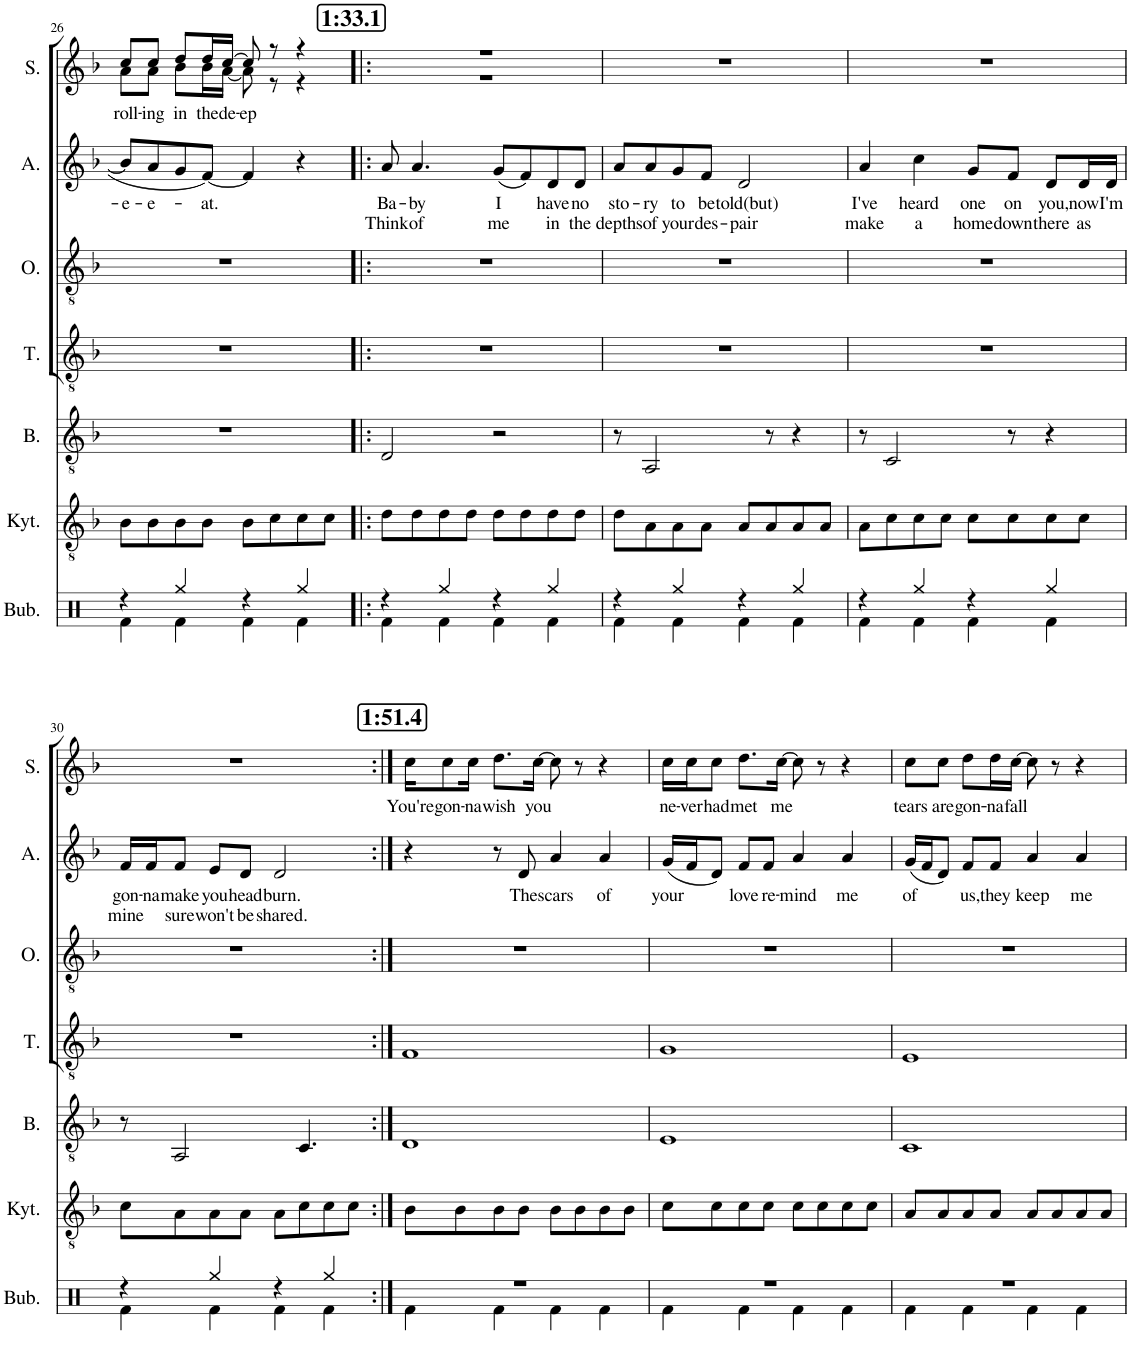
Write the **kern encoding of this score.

**kern	**kern	**kern	**kern	**kern	**kern	**text	**text	**kern	**text
*part7	*part6	*part5	*part4	*part3	*part2	*part2	*part2	*part1	*part1
*staff7	*staff6	*staff5	*staff4	*staff3	*staff2	*staff2	*staff2	*staff1	*staff1
*I"Bubny	*I"Klasická kytara	*I"Bass	*I"Tenor	*I"Ozdoby	*I"Alto	*	*	*I"Soprán	*
*I'Bub.	*I'Kyt.	*I'B.	*I'T.	*I'O.	*I'A.	*	*	*I'S.	*
!!LO:PB:g=z
*clefX	*clefGv2	*clefGv2	*clefGv2	*clefGv2	*clefG2	*	*	*clefG2	*
*k[]	*k[b-]	*k[b-]	*k[b-]	*k[b-]	*k[b-]	*	*	*k[b-]	*
*M4/4	*M4/4	*M4/4	*M4/4	*M4/4	*M4/4	*	*	*M4/4	*
=26	=26	=26	=26	=26	=26	=26	=26	=26	=26
*^	*	*	*	*	*	*	*	*	*
!	!	!	!	!	!	!	!LO:LY:b	!	!	!LO:LY:b
*	*	*	*	*	*	*	*	*	*^	*
4r	4Rf\	8B-\L	1r	1r	1r	8b-/L]	-e-	.	8cc/L	8a\L	roll-
!	!	!	!	!	!	!	!LO:LY:b	!	!	!	!LO:LY:b
.	.	8B-\	.	.	.	8a/	-e-	.	8cc/J	8a\J	-ing
!	!	!	!	!	!	!	!	!	!	!	!LO:LY:b
4Rgg/	4Rf\	8B-\	.	.	.	8g/	.	.	8dd/L	8b-\L	in
!	!	!	!	!	!	!	!LO:LY:b	!	!	!	!LO:LY:b
.	.	8B-\J	.	.	.	[8f/J	-at.	.	16dd/L	16b-\L	the
!	!	!	!	!	!	!	!	!	!	!	!LO:LY:b
.	.	.	.	.	.	.	.	.	[16cc/JJ	[16a\JJ	de-
!	!	!	!	!	!	!	!	!	!	!	!LO:LY:b
4r	4Rf\	8B-\L	.	.	.	4f/]	.	.	8cc/]	8a\]	-ep
.	.	8c\	.	.	.	.	.	.	8r	8r	.
4Rgg/	4Rf\	8c\	.	.	.	4r	.	.	4r	4r	.
.	.	8c\J	.	.	.	.	.	.	.	.	.
!!LO:REH:place=s1:a:B:cj:fs=14:t=1&colon;33.1	!!
=27!|:	=27!|:	=27!|:	=27!|:	=27!|:	=27!|:	=27!|:	=27!|:	=27!|:	=27!|:	=27!|:	=27!|:
!	!	!	!	!	!	!	!LO:LY:b	!LO:LY:b	!	!	!
4r	4Rf\	8d\L	2D/	1r	1r	8a/	Ba-	Think	1r	1r	.
!	!	!	!	!	!	!	!LO:LY:b	!LO:LY:b	!	!	!
.	.	8d\	.	.	.	4.a/	-by	of	.	.	.
4Rgg/	4Rf\	8d\	.	.	.	.	.	.	.	.	.
.	.	8d\J	.	.	.	.	.	.	.	.	.
!	!	!	!	!	!	!	!LO:LY:b	!LO:LY:b	!	!	!
4r	4Rf\	8d\L	2r	.	.	(8g/L	I	me	.	.	.
.	.	8d\	.	.	.	8f/)	.	.	.	.	.
!	!	!	!	!	!	!	!LO:LY:b	!LO:LY:b	!	!	!
4Rgg/	4Rf\	8d\	.	.	.	8d/	have	in	.	.	.
!	!	!	!	!	!	!	!LO:LY:b	!LO:LY:b	!	!	!
.	.	8d\J	.	.	.	8d/J	no	the	.	.	.
*	*	*	*	*	*	*	*	*	*v	*v	*
=28	=28	=28	=28	=28	=28	=28	=28	=28	=28	=28
!	!	!	!	!	!	!	!LO:LY:b	!LO:LY:b	!	!
4r	4Rf\	8d\L	8r	1r	1r	8a/L	sto-	depths	1r	.
!	!	!	!	!	!	!	!LO:LY:b	!LO:LY:b	!	!
.	.	8A\	2AA/	.	.	8a/	-ry	of	.	.
!	!	!	!	!	!	!	!LO:LY:b	!LO:LY:b	!	!
4Rgg/	4Rf\	8A\	.	.	.	8g/	to	your	.	.
!	!	!	!	!	!	!	!LO:LY:b	!LO:LY:b	!	!
.	.	8A\J	.	.	.	8f/J	be	des-	.	.
!	!	!	!	!	!	!	!LO:LY:b	!LO:LY:b	!	!
4r	4Rf\	8A/L	.	.	.	2d/	told(but)	-pair	.	.
.	.	8A/	8r	.	.	.	.	.	.	.
4Rgg/	4Rf\	8A/	4r	.	.	.	.	.	.	.
.	.	8A/J	.	.	.	.	.	.	.	.
=29	=29	=29	=29	=29	=29	=29	=29	=29	=29	=29
!	!	!	!	!	!	!	!LO:LY:b	!LO:LY:b	!	!
4r	4Rf\	8A\L	8r	1r	1r	4a/	I've	make	1r	.
.	.	8c\	2C/	.	.	.	.	.	.	.
!	!	!	!	!	!	!	!LO:LY:b	!LO:LY:b	!	!
4Rgg/	4Rf\	8c\	.	.	.	4cc\	heard	a	.	.
.	.	8c\J	.	.	.	.	.	.	.	.
!	!	!	!	!	!	!	!LO:LY:b	!LO:LY:b	!	!
4r	4Rf\	8c\L	.	.	.	8g/L	one	home	.	.
!	!	!	!	!	!	!	!LO:LY:b	!LO:LY:b	!	!
.	.	8c\	8r	.	.	8f/J	on	down	.	.
!	!	!	!	!	!	!	!LO:LY:b	!LO:LY:b	!	!
4Rgg/	4Rf\	8c\	4r	.	.	8d/L	you,	there	.	.
!	!	!	!	!	!	!	!LO:LY:b	!LO:LY:b	!	!
.	.	8c\J	.	.	.	16d/L	now	as	.	.
!	!	!	!	!	!	!	!LO:LY:b	!	!	!
.	.	.	.	.	.	16d/JJ	I'm	.	.	.
!!LO:LB:g=z
=30	=30	=30	=30	=30	=30	=30	=30	=30	=30	=30
!	!	!	!	!	!	!	!LO:LY:b	!LO:LY:b	!	!
4r	4Rf\	8c\L	8r	1r	1r	16f/LL	gon-	mine	1r	.
!	!	!	!	!	!	!	!LO:LY:b	!	!	!
.	.	.	.	.	.	16f/J	-na	.	.	.
!	!	!	!	!	!	!	!LO:LY:b	!LO:LY:b	!	!
.	.	8A\	2AA/	.	.	8f/J	make	sure	.	.
!	!	!	!	!	!	!	!LO:LY:b	!LO:LY:b	!	!
4Rgg/	4Rf\	8A\	.	.	.	8e/L	you	won't	.	.
!	!	!	!	!	!	!	!LO:LY:b	!LO:LY:b	!	!
.	.	8A\J	.	.	.	8d/J	head	be	.	.
!	!	!	!	!	!	!	!LO:LY:b	!LO:LY:b	!	!
4r	4Rf\	8A\L	.	.	.	2d/	burn.	shared.	.	.
.	.	8c\	4.C/	.	.	.	.	.	.	.
4Rgg/	4Rf\	8c\	.	.	.	.	.	.	.	.
.	.	8c\J	.	.	.	.	.	.	.	.
!!LO:REH:place=s1:a:B:cj:fs=14:t=1&colon;51.4
=31:|!	=31:|!	=31:|!	=31:|!	=31:|!	=31:|!	=31:|!	=31:|!	=31:|!	=31:|!	=31:|!
!	!	!	!	!	!	!	!	!	!	!LO:LY:b
1r	4Rf\	8B-\L	1D	1F	1r	4r	.	.	16cc\KL	You're
!	!	!	!	!	!	!	!	!	!	!LO:LY:b
.	.	.	.	.	.	.	.	.	8cc\	gon-
.	.	8B-\	.	.	.	.	.	.	.	.
!	!	!	!	!	!	!	!	!	!	!LO:LY:b
.	.	.	.	.	.	.	.	.	16cc\Jk	-na
!	!	!	!	!	!	!	!	!	!	!LO:LY:b
.	4Rf\	8B-\	.	.	.	8r	.	.	8.dd\L	wish
!	!	!	!	!	!	!	!LO:LY:b	!	!	!
.	.	8B-\J	.	.	.	8d/	The	.	.	.
!	!	!	!	!	!	!	!	!	!	!LO:LY:b
.	.	.	.	.	.	.	.	.	[16cc\Jk	you
!	!	!	!	!	!	!	!LO:LY:b	!	!	!
.	4Rf\	8B-\L	.	.	.	4a/	scars	.	8cc\]	.
.	.	8B-\	.	.	.	.	.	.	8r	.
!	!	!	!	!	!	!	!LO:LY:b	!	!	!
.	4Rf\	8B-\	.	.	.	4a/	of	.	4r	.
.	.	8B-\J	.	.	.	.	.	.	.	.
=32	=32	=32	=32	=32	=32	=32	=32	=32	=32	=32
!	!	!	!	!	!	!	!LO:LY:b	!	!	!LO:LY:b
1r	4Rf\	8c\L	1E	1G	1r	(16g/LL	your	.	16cc\LL	ne-
!	!	!	!	!	!	!	!	!	!	!LO:LY:b
.	.	.	.	.	.	16f/J	.	.	16cc\J	-ver
!	!	!	!	!	!	!	!	!	!	!LO:LY:b
.	.	8c\	.	.	.	8d/J)	.	.	8cc\J	had
!	!	!	!	!	!	!	!LO:LY:b	!	!	!LO:LY:b
.	4Rf\	8c\	.	.	.	8f/L	love	.	8.dd\L	met
!	!	!	!	!	!	!	!LO:LY:b	!	!	!
.	.	8c\J	.	.	.	8f/J	re-	.	.	.
!	!	!	!	!	!	!	!	!	!	!LO:LY:b
.	.	.	.	.	.	.	.	.	[16cc\Jk	me
!	!	!	!	!	!	!	!LO:LY:b	!	!	!
.	4Rf\	8c\L	.	.	.	4a/	-mind	.	8cc\]	.
.	.	8c\	.	.	.	.	.	.	8r	.
!	!	!	!	!	!	!	!LO:LY:b	!	!	!
.	4Rf\	8c\	.	.	.	4a/	me	.	4r	.
.	.	8c\J	.	.	.	.	.	.	.	.
=33	=33	=33	=33	=33	=33	=33	=33	=33	=33	=33
!	!	!	!	!	!	!	!LO:LY:b	!	!	!LO:LY:b
1r	4Rf\	8A/L	1C	1E	1r	(16g/LL	of	.	8cc\L	tears
.	.	.	.	.	.	16f/J	.	.	.	.
!	!	!	!	!	!	!	!	!	!	!LO:LY:b
.	.	8A/	.	.	.	8d/J)	.	.	8cc\J	are
!	!	!	!	!	!	!	!LO:LY:b	!	!	!LO:LY:b
.	4Rf\	8A/	.	.	.	8f/L	us,	.	8dd\L	gon-
!	!	!	!	!	!	!	!LO:LY:b	!	!	!LO:LY:b
.	.	8A/J	.	.	.	8f/J	they	.	16dd\L	-na
!	!	!	!	!	!	!	!	!	!	!LO:LY:b
.	.	.	.	.	.	.	.	.	[16cc\JJ	fall
!	!	!	!	!	!	!	!LO:LY:b	!	!	!
.	4Rf\	8A/L	.	.	.	4a/	keep	.	8cc\]	.
.	.	8A/	.	.	.	.	.	.	8r	.
!	!	!	!	!	!	!	!LO:LY:b	!	!	!
.	4Rf\	8A/	.	.	.	4a/	me	.	4r	.
.	.	8A/J	.	.	.	.	.	.	.	.
*v	*v	*	*	*	*	*	*	*	*	*
=	=	=	=	=	=	=	=	=	=
*-	*-	*-	*-	*-	*-	*-	*-	*-	*-
